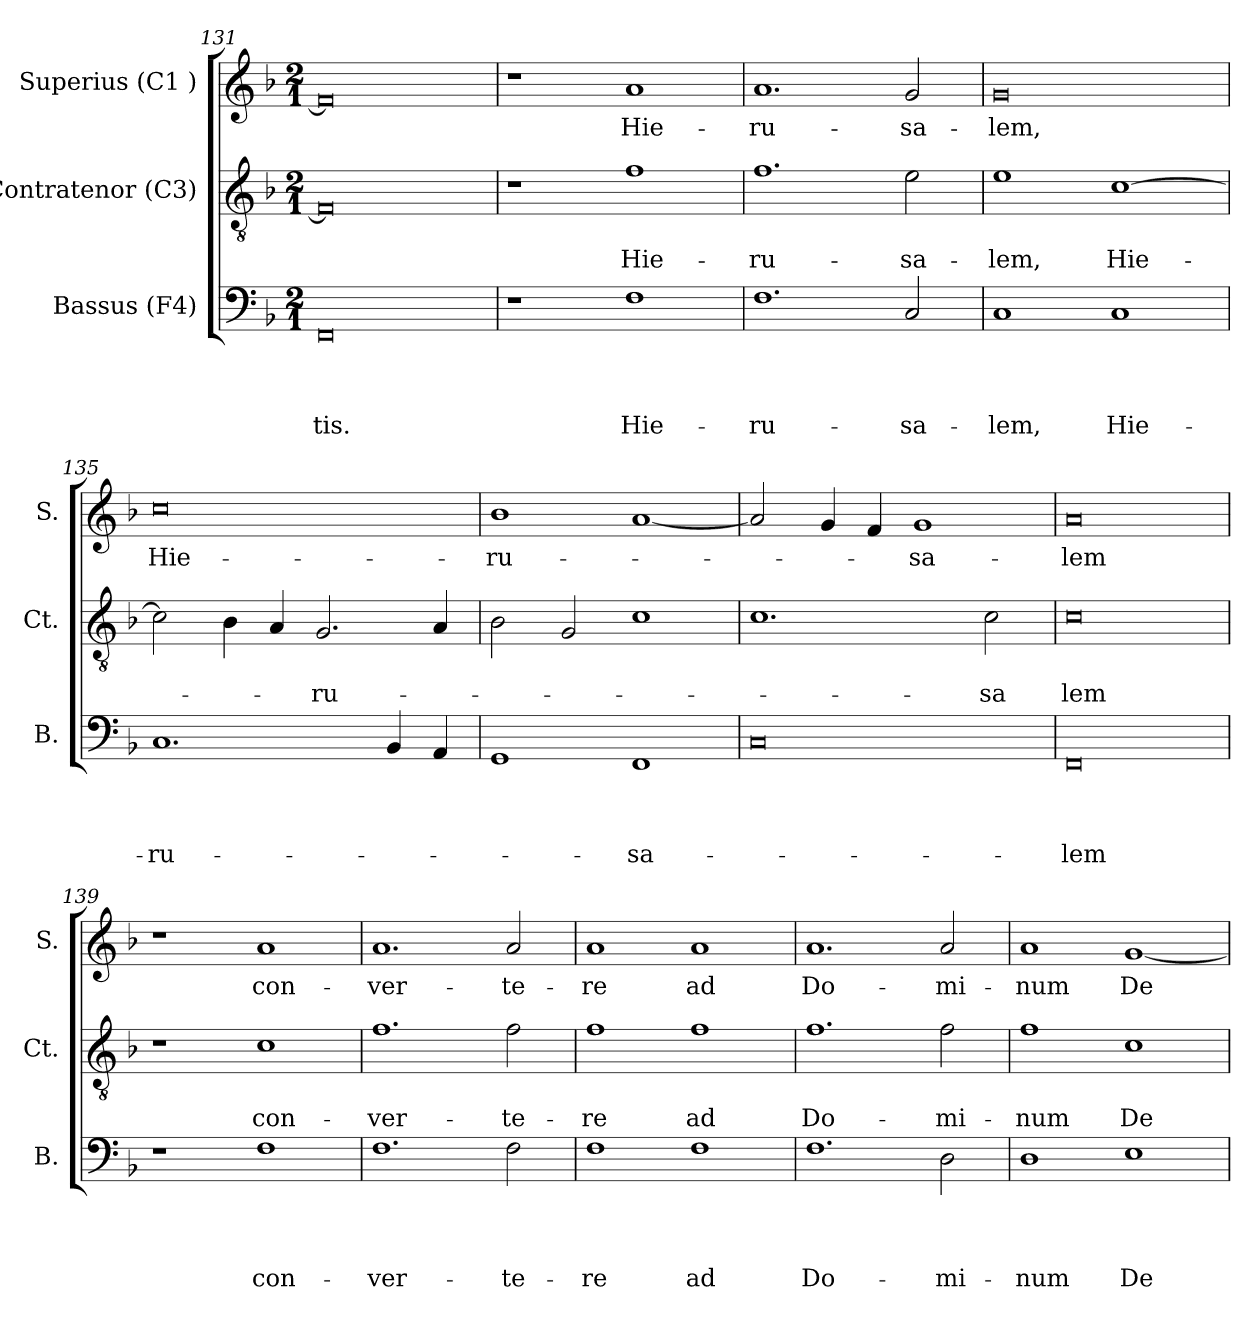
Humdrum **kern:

**kern	**text	**text	**text	**text	**kern	**text	**text	**kern	**text
*part3	*part3	*part3	*part3	*part3	*part2	*part2	*part2	*part1	*part1
*staff3	*staff3	*staff3	*staff3	*staff3	*staff2	*staff2	*staff2	*staff1	*staff1
*I"Bassus (F4)	*	*	*	*	*I"Contratenor (C3)	*	*	*I"Superius (C1 )	*
*I'B.	*	*	*	*	*I'Ct.	*	*	*I'S.	*
*clefF4	*	*	*	*	*clefGv2	*	*	*clefG2	*
*k[b-]	*	*	*	*	*k[b-]	*	*	*k[b-]	*
*F:	*	*	*	*	*F:	*	*	*F:	*
*M2/1	*	*	*	*	*M2/1	*	*	*M2/1	*
=131	=131	=131	=131	=131	=131	=131	=131	=131	=131
!	!	!	!	!LO:LY:b	!	!	!	!	!
0FF	.	.	.	-tis.	0F]	.	.	0f]	.
!!LO:PB:g=z
=132	=132	=132	=132	=132	=132	=132	=132	=132	=132
1r	.	.	.	.	1r	.	.	1r	.
!	!	!	!	!LO:LY:b	!	!	!LO:LY:b	!	!LO:LY:b
1F	.	.	.	Hie-	1f	.	Hie-	1a	Hie-
=133	=133	=133	=133	=133	=133	=133	=133	=133	=133
!	!	!	!	!LO:LY:b	!	!	!LO:LY:b	!	!LO:LY:b
1.F	.	.	.	-ru-	1.f	.	-ru-	1.a	-ru-
!	!	!	!	!LO:LY:b	!	!	!LO:LY:b	!	!LO:LY:b
2C/	.	.	.	-sa-	2e\	.	-sa-	2g/	-sa-
=134	=134	=134	=134	=134	=134	=134	=134	=134	=134
!	!	!	!	!LO:LY:b	!	!	!LO:LY:b	!	!LO:LY:b
1C	.	.	.	-lem,	1e	.	-lem,	0g	-lem,
!	!	!	!	!LO:LY:b	!	!	!LO:LY:b	!	!
1C	.	.	.	Hie-	[>1c	.	Hie-	.	.
=135	=135	=135	=135	=135	=135	=135	=135	=135	=135
!	!	!	!	!LO:LY:b	!	!	!	!	!LO:LY:b
1.C	.	.	.	-ru-	2c\]	.	.	0cc	Hie-
.	.	.	.	.	4B-\	.	.	.	.
.	.	.	.	.	4A/	.	.	.	.
!	!	!	!	!	!	!	!LO:LY:b	!	!
.	.	.	.	.	2.G/	.	-ru-	.	.
4BB-/	.	.	.	.	.	.	.	.	.
4AA/	.	.	.	.	4A/	.	.	.	.
=136	=136	=136	=136	=136	=136	=136	=136	=136	=136
!	!	!	!	!	!	!	!	!	!LO:LY:b
1GG	.	.	.	.	2B-\	.	.	1b-	-ru-
.	.	.	.	.	2G/	.	.	.	.
!	!	!	!	!LO:LY:b	!	!	!	!	!
1FF	.	.	.	-sa-	1c	.	.	[>1a	.
!!LO:LB:g=z
=137	=137	=137	=137	=137	=137	=137	=137	=137	=137
0C	.	.	.	.	1.c	.	.	2a/]	.
.	.	.	.	.	.	.	.	4g/	.
.	.	.	.	.	.	.	.	4f/	.
!	!	!	!	!	!	!	!	!	!LO:LY:b
.	.	.	.	.	.	.	.	1g	-sa-
!	!	!	!	!	!	!	!LO:LY:b	!	!
.	.	.	.	.	2c\	.	-sa	.	.
=138	=138	=138	=138	=138	=138	=138	=138	=138	=138
!	!	!	!	!LO:LY:b	!	!	!LO:LY:b	!	!LO:LY:b
0FF	.	.	.	-lem	0c	.	lem	0a	-lem
=139	=139	=139	=139	=139	=139	=139	=139	=139	=139
1r	.	.	.	.	1r	.	.	1r	.
!	!	!	!	!LO:LY:b	!	!	!LO:LY:b	!	!LO:LY:b
1F	.	.	.	con-	1c	.	con-	1a	con-
=140	=140	=140	=140	=140	=140	=140	=140	=140	=140
!	!	!	!	!LO:LY:b	!	!	!LO:LY:b	!	!LO:LY:b
1.F	.	.	.	-ver-	1.f	.	-ver-	1.a	-ver-
!	!	!	!	!LO:LY:b	!	!	!LO:LY:b	!	!LO:LY:b
2F\	.	.	.	-te-	2f\	.	-te-	2a/	-te-
=141	=141	=141	=141	=141	=141	=141	=141	=141	=141
!	!	!	!	!LO:LY:b	!	!	!LO:LY:b	!	!LO:LY:b
1F	.	.	.	-re	1f	.	-re	1a	-re
!	!	!	!	!LO:LY:b	!	!	!LO:LY:b	!	!LO:LY:b
1F	.	.	.	ad	1f	.	ad	1a	ad
=142	=142	=142	=142	=142	=142	=142	=142	=142	=142
!	!	!	!	!LO:LY:b	!	!	!LO:LY:b	!	!LO:LY:b
1.F	.	.	.	Do-	1.f	.	Do-	1.a	Do-
!	!	!	!	!LO:LY:b	!	!	!LO:LY:b	!	!LO:LY:b
2D\	.	.	.	-mi-	2f\	.	-mi-	2a/	-mi-
=143	=143	=143	=143	=143	=143	=143	=143	=143	=143
!	!	!	!	!LO:LY:b	!	!	!LO:LY:b	!	!LO:LY:b
1D	.	.	.	-num	1f	.	-num	1a	-num
!	!	!	!	!LO:LY:b	!	!	!LO:LY:b	!	!LO:LY:b
1E	.	.	.	De-	1c	.	De-	[<1g	De-
=	=	=	=	=	=	=	=	=	=
*-	*-	*-	*-	*-	*-	*-	*-	*-	*-
